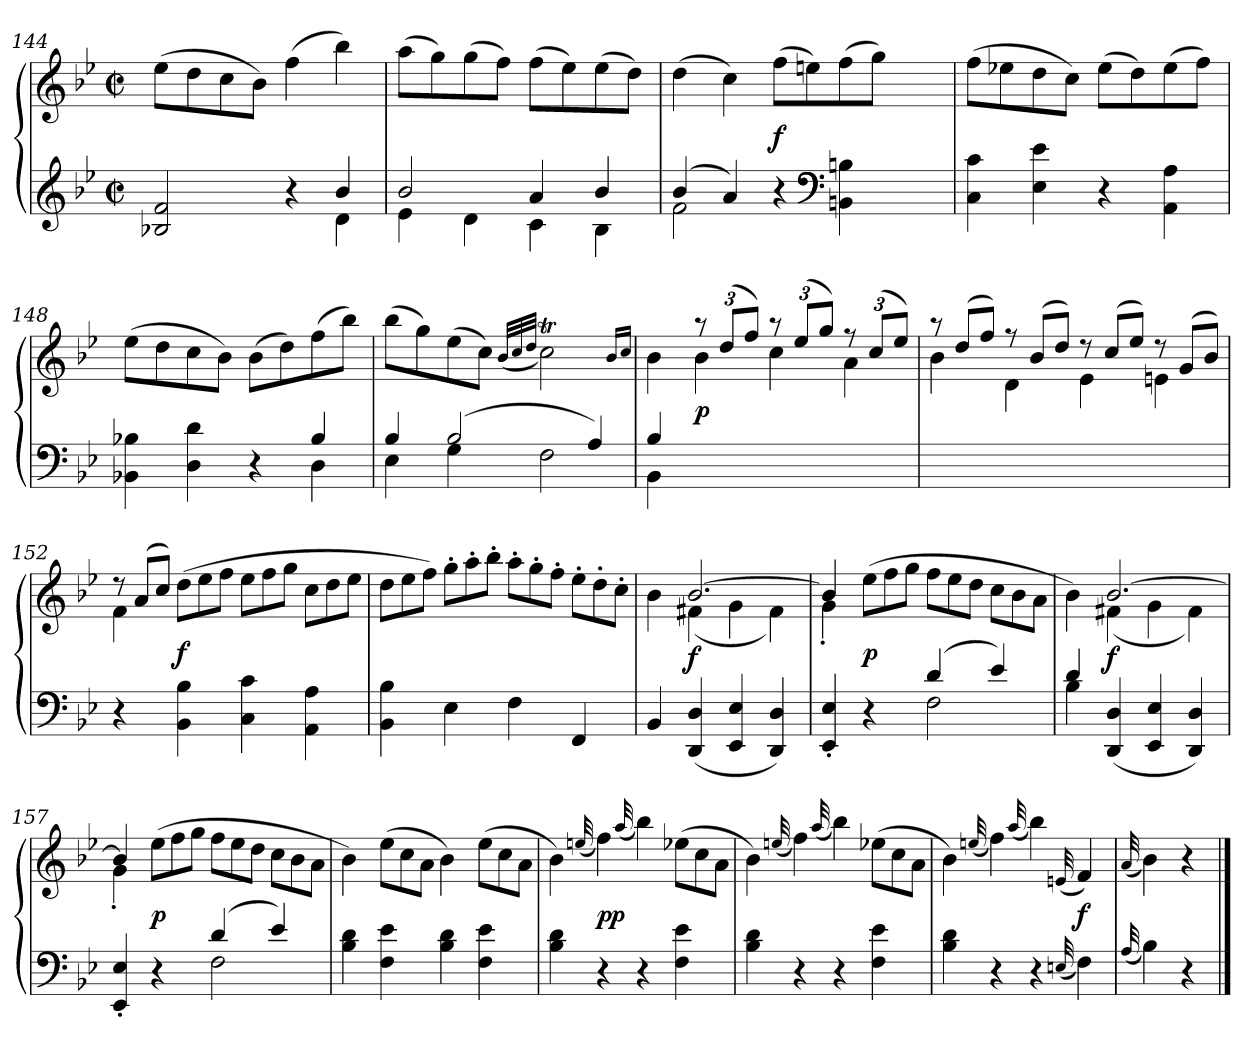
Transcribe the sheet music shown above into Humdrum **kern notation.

**kern	**kern	**dynam
*part1	*part1	*part1
*staff2	*staff1	*staff1/2
*clefG2	*clefG2	*
*k[b-e-]	*k[b-e-]	*
*B-:	*B-:	*
*M2/2	*M2/2	*
*met(c|)	*met(c|)	*
=144	=144	=144
*^	*	*
2B-X 2f	2.ryy	(8ee-L	.
.	.	8dd	.
.	.	8cc	.
.	.	8b-J)	.
4r	.	(4ff	.
4b-	4d	4bb-)	.
=145	=145	=145	=145
2b-	4e-	(8aaL	.
.	.	8gg)	.
.	4d	(8gg	.
.	.	8ffJ)	.
4a	4c	(8ffL	.
.	.	8ee-)	.
4b-	4B-	(8ee-	.
.	.	8ddJ)	.
=146	=146	=146	=146
(4b-	2f	(4dd	.
4a)	.	4cc)	.
4ryy	4r	(8ffL	f
.	.	8een)	.
*clefF4	*	*	*
4ryy	4BBn 4Bn	(8ff	.
.	.	8ggJ)	.
4ryy	4ryy	4ryy	.
*v	*v	*	*
=147	=147	=147
4C 4c	(8ffL	.
.	8ee-X	.
4E- 4e-	8dd	.
.	8ccJ)	.
4r	(8ee-L	.
.	8dd)	.
4AA 4A	(8ee-	.
.	8ffJ)	.
=148	=148	=148
*^	*	*
4BB-X 4B-X	2.ryy	(8ee-L	.
.	.	8dd	.
4D 4d	.	8cc	.
.	.	8b-J)	.
4r	.	(8b-L	.
.	.	8dd)	.
4B-	4D	(8ff	.
.	.	8bb-J)	.
=149	=149	=149	=149
4B-	4E-	(8bb-L	.
.	.	8gg)	.
(2B-	4G	(8ee-	.
.	.	8ccJ)	.
.	.	(32qb-LLL	.
.	.	32qcc	.
.	.	32qddJJJ	.
.	2F	2ccT)	.
4A)	.	.	.
.	.	16qb-LL	.
.	.	16qccJJ	.
!!LO:LB:g=z
=150	=150	=150	=150
*	*	*^	*
4B-	4BB-	4ryy	4b-	.
*	*	*Xbrackettup	*	*
2.ryy	2.ryy	12raa	4b-	p
.	.	(12ddL	.	.
.	.	12ffJ)	.	.
.	.	12raa	4cc	.
.	.	(12ee-L	.	.
.	.	12ggJ)	.	.
.	.	12rff	4a	.
.	.	(12ccL	.	.
.	.	12ee-J)	.	.
*v	*v	*	*	*
=151	=151	=151	=151
*	*Xtuplet	*	*
1ryy	12raa	4b-	.
.	(12ddL	.	.
.	12ffJ)	.	.
.	12r	4d	.
.	(12b-L	.	.
.	12ddJ)	.	.
.	12rdd	4e-	.
.	(12ccL	.	.
.	12ee-J)	.	.
.	12rdd	4en	.
.	(12gL	.	.
.	12b-J)	.	.
=152	=152	=152	=152
4r	12rdd	4f	.
.	(12aL	.	.
.	12ccJ)	.	.
4BB- 4B-	2.ryy	(>12ddL	f
.	.	12ee-	.
.	.	12ffJ	.
4C 4c	.	12ee-L	.
.	.	12ff	.
.	.	12ggJ	.
4AA 4A	.	12ccL	.
.	.	12dd	.
.	.	12ee-J	.
*	*v	*v	*
=153	=153	=153
4BB- 4B-	12ddL	.
.	12ee-	.
.	12ffJ)	.
4E-	12gg'L	.
.	12aa'	.
.	12bb-'J	.
4F	12aa'L	.
.	12gg'	.
.	12ff'J	.
4FF	12ee-'L	.
.	12dd'	.
.	12cc'J	.
=154	=154	=154
*	*^	*
4BB-	4ryy	4b-	.
(4DD 4D	[2.b-	(4f#X	f
4EE- 4E-	.	4g	.
4DD 4D)	.	4f#)	.
!!LO:LB:g=z	!!
=155	=155	=155	=155
*^	*	*	*
4EE-' 4E-'	2ryy	4b-]	4g'	.
4r	.	2.ryy	(12ee-L	p
.	.	.	12ff	.
.	.	.	12ggJ	.
(4d	2F	.	12ffL	.
.	.	.	12ee-	.
.	.	.	12ddJ	.
4e-)	.	.	12ccL	.
.	.	.	12b-	.
.	.	.	12aJ	.
=156	=156	=156	=156	=156
4d	4B-	4ryy	4b-)	.
(4DD 4D	2.ryy	[2.b-	(4f#X	f
4EE- 4E-	.	.	4g	.
4DD 4D)	.	.	4f#)	.
=157	=157	=157	=157	=157
4EE-' 4E-'	2ryy	4b-]	4g'	.
4r	.	2.ryy	(12ee-L	p
.	.	.	12ff	.
.	.	.	12ggJ	.
(4d	2F	.	12ffL	.
.	.	.	12ee-	.
.	.	.	12ddJ	.
4e-)	.	.	12ccL	.
.	.	.	12b-	.
.	.	.	12aJ	.
*v	*v	*	*	*
*	*v	*v	*
=158	=158	=158
4B- 4d	4b-)	.
4F 4e-	(12ee-L	.
.	12cc	.
.	12aJ	.
4B- 4d	4b-)	.
4F 4e-	(12ee-L	.
.	12cc	.
.	12aJ	.
=159	=159	=159
4B- 4d	4b-)	.
.	(32qqeen	.
4r	4ff)	pp
.	(32qqaa	.
4r	4bb-)	.
4F 4e-	(12ee-XL	.
.	12cc	.
.	12aJ	.
=160	=160	=160
4B- 4d	4b-)	.
.	(32qqeen	.
4r	4ff)	.
.	(32qqaa	.
4r	4bb-)	.
4F 4e-	(12ee-XL	.
.	12cc	.
.	12aJ	.
=161	=161	=161
4B- 4d	4b-)	.
.	(32qqeen	.
4r	4ff)	.
.	(32qqaa	.
4r	4bb-)	.
(32qqEn	(32qqen	.
4F)	4f)	f
=162	=162	=162
(32qqA	(32qqa	.
4B-)	4b-)	.
4r	4r	.
==	==	==
*-	*-	*-
